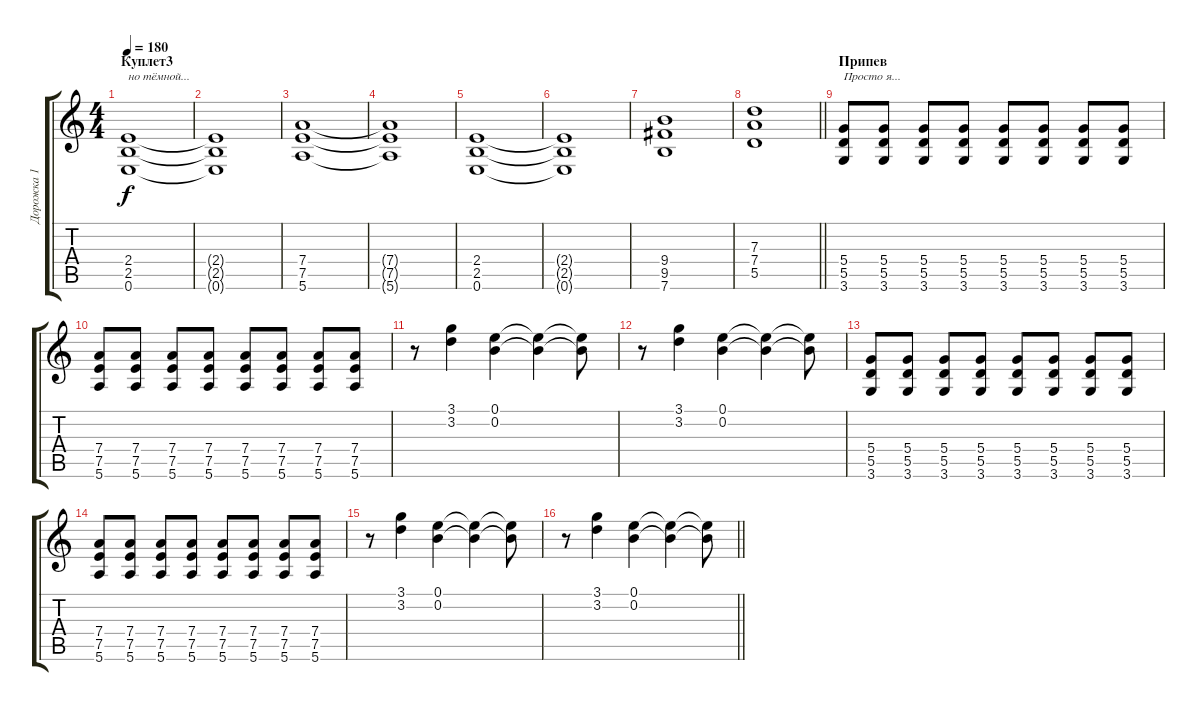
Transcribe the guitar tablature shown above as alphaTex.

\track ("Дорожка 1" "Дорожка 1") {instrument overdrivenguitar}
\staff {score tabs}
\tuning (E4 B3 G3 D3 A2 E2) {hide}
\ts (4 4)
\section ("" "Куплет3")
\tempo 180
\clef g2
\ks c
(2.4 2.5 0.6).1{txt "но тёмной..." dy f} |
(2.4{t} 2.5{t} 0.6{t}).1 |
(7.4 7.5 5.6).1 |
(7.4{t} 7.5{t} 5.6{t}).1 |
(2.4 2.5 0.6).1 |
(2.4{t} 2.5{t} 0.6{t}).1 |
(9.4 9.5 7.6).1 |
\barLineRight lightlight
(7.3 7.4 5.5).1 |
\section ("" "Припев")
(5.4 5.5 3.6).8{txt "Просто я..."} (5.4 5.5 3.6).8 (5.4 5.5 3.6).8 (5.4 5.5 3.6).8 (5.4 5.5 3.6).8 (5.4 5.5 3.6).8 (5.4 5.5 3.6).8 (5.4 5.5 3.6).8 |
(7.4 7.5 5.6).8 (7.4 7.5 5.6).8 (7.4 7.5 5.6).8 (7.4 7.5 5.6).8 (7.4 7.5 5.6).8 (7.4 7.5 5.6).8 (7.4 7.5 5.6).8 (7.4 7.5 5.6).8 |
r.8 (3.1 3.2).4 (0.1 0.2).4 (0.1{t} 0.2{t}).4 (0.1{t} 0.2{t}).8 |
r.8 (3.1 3.2).4 (0.1 0.2).4 (0.1{t} 0.2{t}).4 (0.1{t} 0.2{t}).8 |
(5.4 5.5 3.6).8 (5.4 5.5 3.6).8 (5.4 5.5 3.6).8 (5.4 5.5 3.6).8 (5.4 5.5 3.6).8 (5.4 5.5 3.6).8 (5.4 5.5 3.6).8 (5.4 5.5 3.6).8 |
(7.4 7.5 5.6).8 (7.4 7.5 5.6).8 (7.4 7.5 5.6).8 (7.4 7.5 5.6).8 (7.4 7.5 5.6).8 (7.4 7.5 5.6).8 (7.4 7.5 5.6).8 (7.4 7.5 5.6).8 |
r.8 (3.1 3.2).4 (0.1 0.2).4 (0.1{t} 0.2{t}).4 (0.1{t} 0.2{t}).8 |
\barLineRight lightlight
r.8 (3.1 3.2).4 (0.1 0.2).4 (0.1{t} 0.2{t}).4 (0.1{t} 0.2{t}).8
